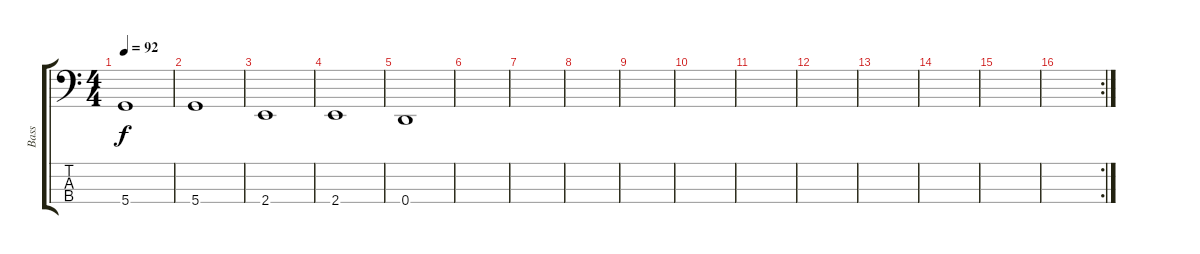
\track ("Bass" "Bass") {instrument fretlessbass}
\staff {score tabs}
\tuning (G2 D2 A1 D1) {hide}
\ts (4 4)
\tempo 92
\clef f4
\ks c
5.4.1{dy f} |
5.4.1 |
2.4.1 |
2.4.1 |
0.4.1 |
|
|
|
|
|
|
|
|
|
|
\rc 2
